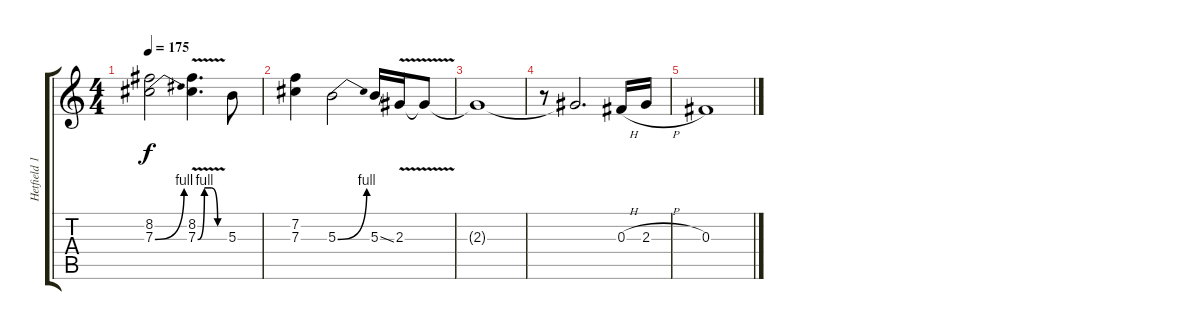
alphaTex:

\track ("Hetfield 1" "Hetfield 1") {instrument distortionguitar}
\staff {score tabs}
\tuning (Eb4 Bb3 Gb3 Db3 Ab2 Eb2) {hide}
\ts (4 4)
\tempo 175
\clef g2
\ks c
(8.2 7.3{be (bend 0 0 60 4)}).2{dy f} (8.2{v} 7.3{be (custom 0 0 15 4 30 4 45 0 60 0) v}).4{d} 5.3.8 |
(7.2 7.3).4 5.3{be (bend 0 0 60 4)}.2 5.3{ss}.16 2.3{v}.16 2.3{t}.8 |
2.3{t}.1 |
r.8 2.3{t}.2{d} 0.3{h}.16 2.3{h}.16 |
0.3.1
